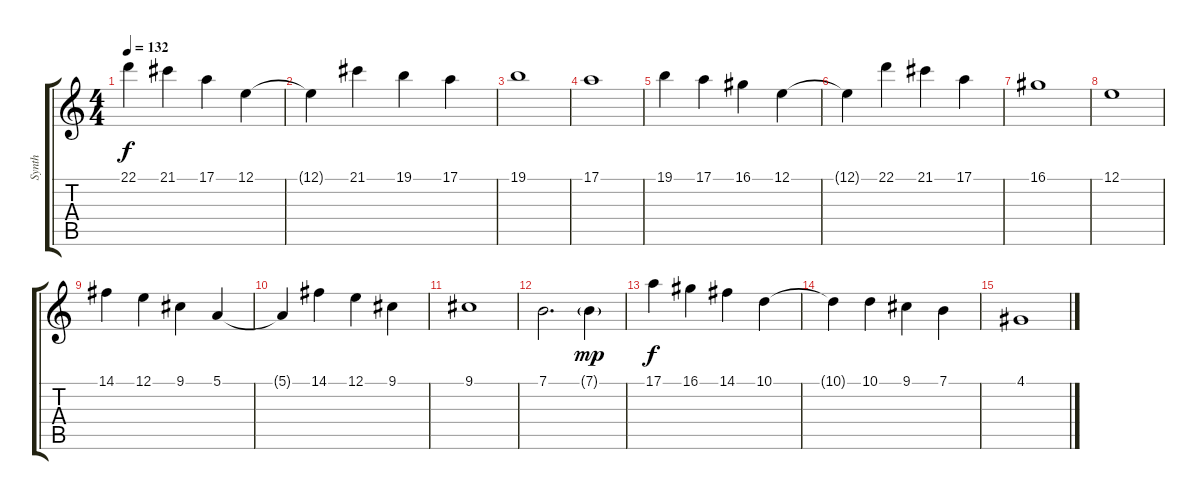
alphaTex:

\track ("Synth" "Synth") {instrument musicbox}
\staff {score tabs}
\tuning (E4 B3 G3 D3 A2 E2) {hide}
\ts (4 4)
\tempo 132
\clef g2
\ks c
22.1.4{dy f instrument musicbox} 21.1.4 17.1.4 12.1.4 |
12.1{t}.4 21.1.4 19.1.4 17.1.4 |
19.1.1 |
17.1.1 |
19.1.4 17.1.4 16.1.4 12.1.4 |
12.1{t}.4 22.1.4 21.1.4 17.1.4 |
16.1.1 |
12.1.1 |
14.1.4 12.1.4 9.1.4 5.1.4 |
5.1{t}.4 14.1.4 12.1.4 9.1.4 |
9.1.1 |
7.1.2{d} 7.1{g}.4{dy mp} |
17.1.4{dy f} 16.1.4 14.1.4 10.1.4 |
10.1{t}.4 10.1.4 9.1.4 7.1.4 |
4.1.1
